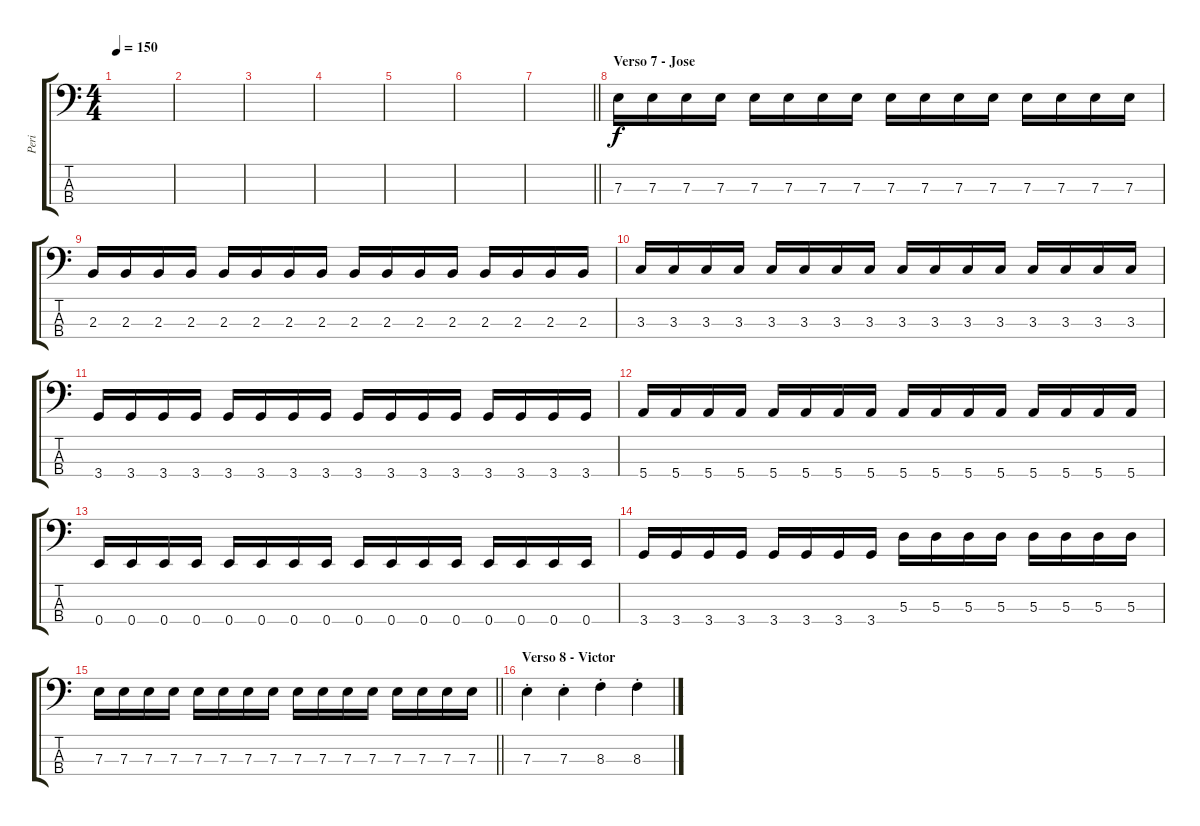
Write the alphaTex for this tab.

\track ("Peri" "Peri") {instrument electricbassfinger}
\staff {score tabs}
\tuning (G2 D2 A1 E1) {hide}
\ts (4 4)
\tempo 150
\clef f4
\ks c
|
|
|
|
|
|
\barLineRight lightlight
|
\section ("" "Verso 7 - Jose")
7.3.16 7.3.16 7.3.16 7.3.16 7.3.16 7.3.16 7.3.16 7.3.16 7.3.16 7.3.16 7.3.16 7.3.16 7.3.16 7.3.16 7.3.16 7.3.16 |
2.3.16 2.3.16 2.3.16 2.3.16 2.3.16 2.3.16 2.3.16 2.3.16 2.3.16 2.3.16 2.3.16 2.3.16 2.3.16 2.3.16 2.3.16 2.3.16 |
3.3.16 3.3.16 3.3.16 3.3.16 3.3.16 3.3.16 3.3.16 3.3.16 3.3.16 3.3.16 3.3.16 3.3.16 3.3.16 3.3.16 3.3.16 3.3.16 |
3.4.16 3.4.16 3.4.16 3.4.16 3.4.16 3.4.16 3.4.16 3.4.16 3.4.16 3.4.16 3.4.16 3.4.16 3.4.16 3.4.16 3.4.16 3.4.16 |
5.4.16 5.4.16 5.4.16 5.4.16 5.4.16 5.4.16 5.4.16 5.4.16 5.4.16 5.4.16 5.4.16 5.4.16 5.4.16 5.4.16 5.4.16 5.4.16 |
0.4.16 0.4.16 0.4.16 0.4.16 0.4.16 0.4.16 0.4.16 0.4.16 0.4.16 0.4.16 0.4.16 0.4.16 0.4.16 0.4.16 0.4.16 0.4.16 |
3.4.16 3.4.16 3.4.16 3.4.16 3.4.16 3.4.16 3.4.16 3.4.16 5.3.16 5.3.16 5.3.16 5.3.16 5.3.16 5.3.16 5.3.16 5.3.16 |
\barLineRight lightlight
7.3.16 7.3.16 7.3.16 7.3.16 7.3.16 7.3.16 7.3.16 7.3.16 7.3.16 7.3.16 7.3.16 7.3.16 7.3.16 7.3.16 7.3.16 7.3.16 |
\section ("" "Verso 8 - Victor")
7.3{st}.4 7.3{st}.4 8.3{st}.4 8.3{st}.4
